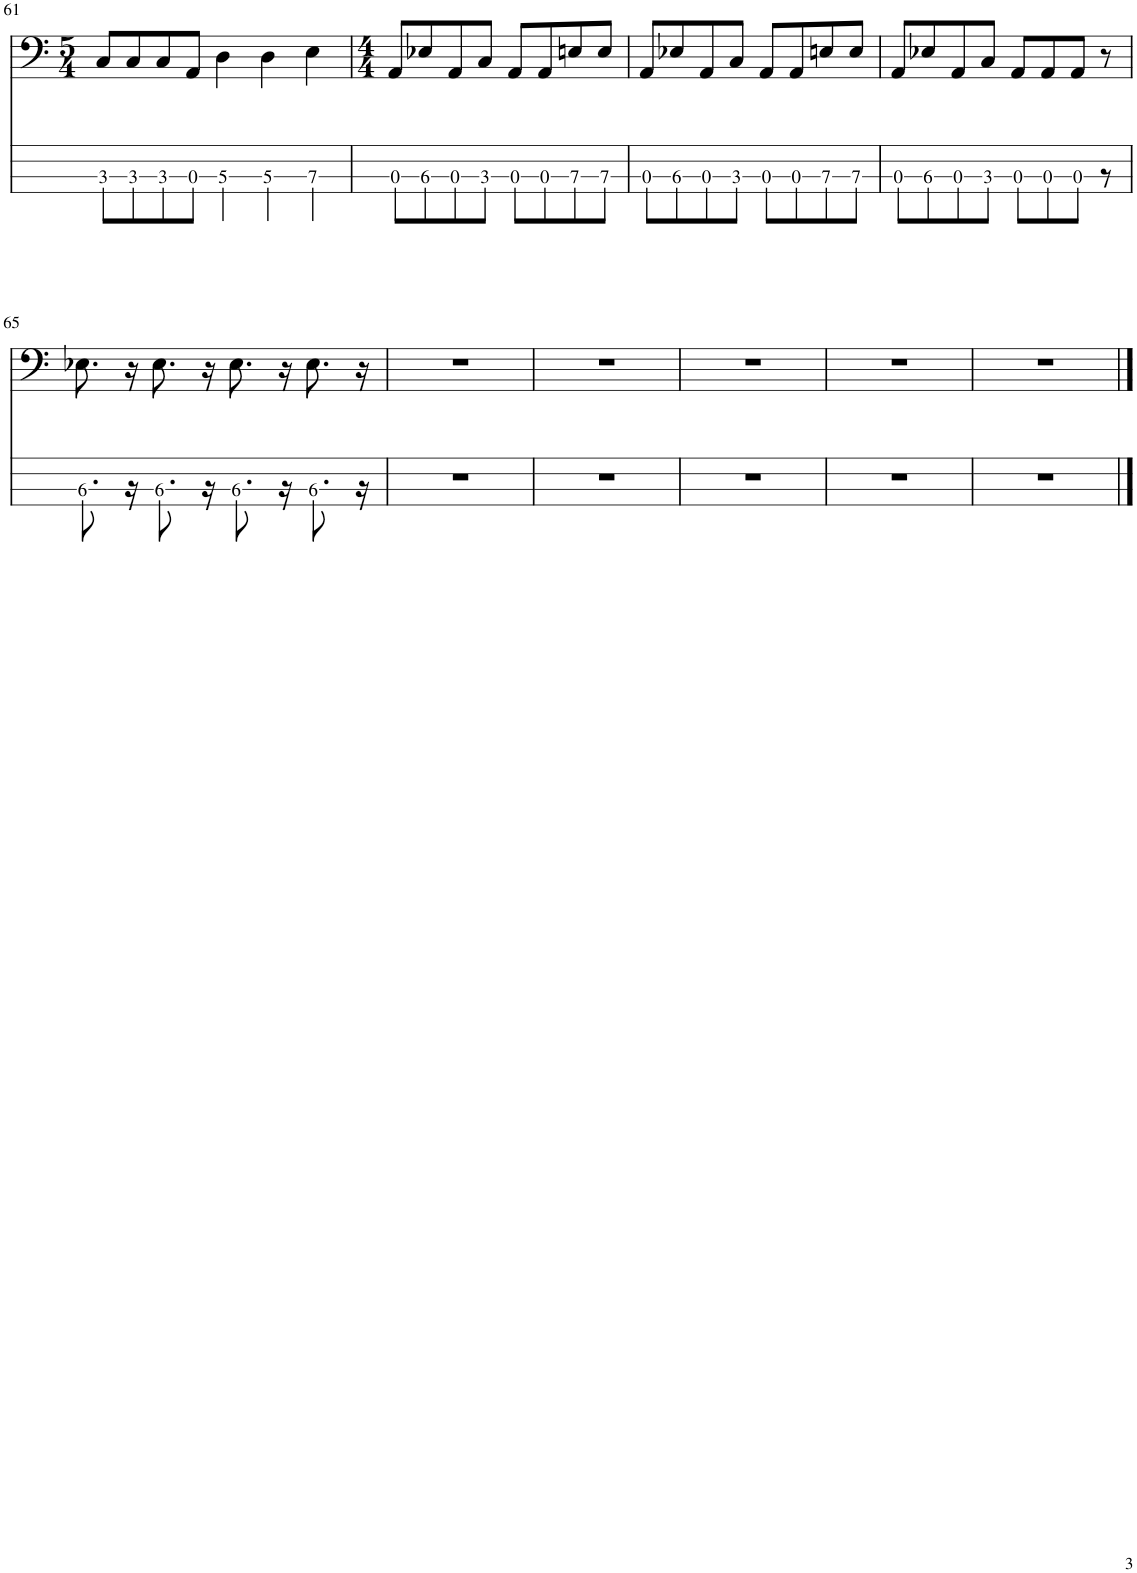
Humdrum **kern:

**kern	**kern
*part1	*part1
*staff2	*staff1
*I"Electric Bass	*
*I'El. B.	*
!!LO:PB:g=z
*	*clefF4
*Trd7c12	*Trd7c12
*k[]	*k[]
*M5/4	*M5/4
=61	=61
8C\L	8C/L
8C\	8C/
8C\	8C/
8AA\J	8AA/J
4D\	4D\
4D\	4D\
4E\	4E\
=62	=62
*M4/4	*M4/4
8AA\L	8AA/L
8E-X\	8E-X/
8AA\	8AA/
8C\J	8C/J
8AA\L	8AA/L
8AA\	8AA/
8En\	8En/
8E\J	8E/J
=63	=63
8AA\L	8AA/L
8E-X\	8E-X/
8AA\	8AA/
8C\J	8C/J
8AA\L	8AA/L
8AA\	8AA/
8E\	8En/
8E\J	8E/J
=64	=64
8AA\L	8AA/L
8E-X\	8E-X/
8AA\	8AA/
8C\J	8C/J
8AA\L	8AA/L
8AA\	8AA/
8AA\J	8AA/J
8r	8r
!!LO:LB:g=z
=65	=65
8.E-\	8.E-X\
16r	16r
8.E-\	8.E-\
16r	16r
8.E-\	8.E-\
16r	16r
8.E-\	8.E-\
16r	16r
=66	=66
1r	1r
=67	=67
1r	1r
=68	=68
1r	1r
=69	=69
1r	1r
=70	=70
1r	1r
==	==
*-	*-
